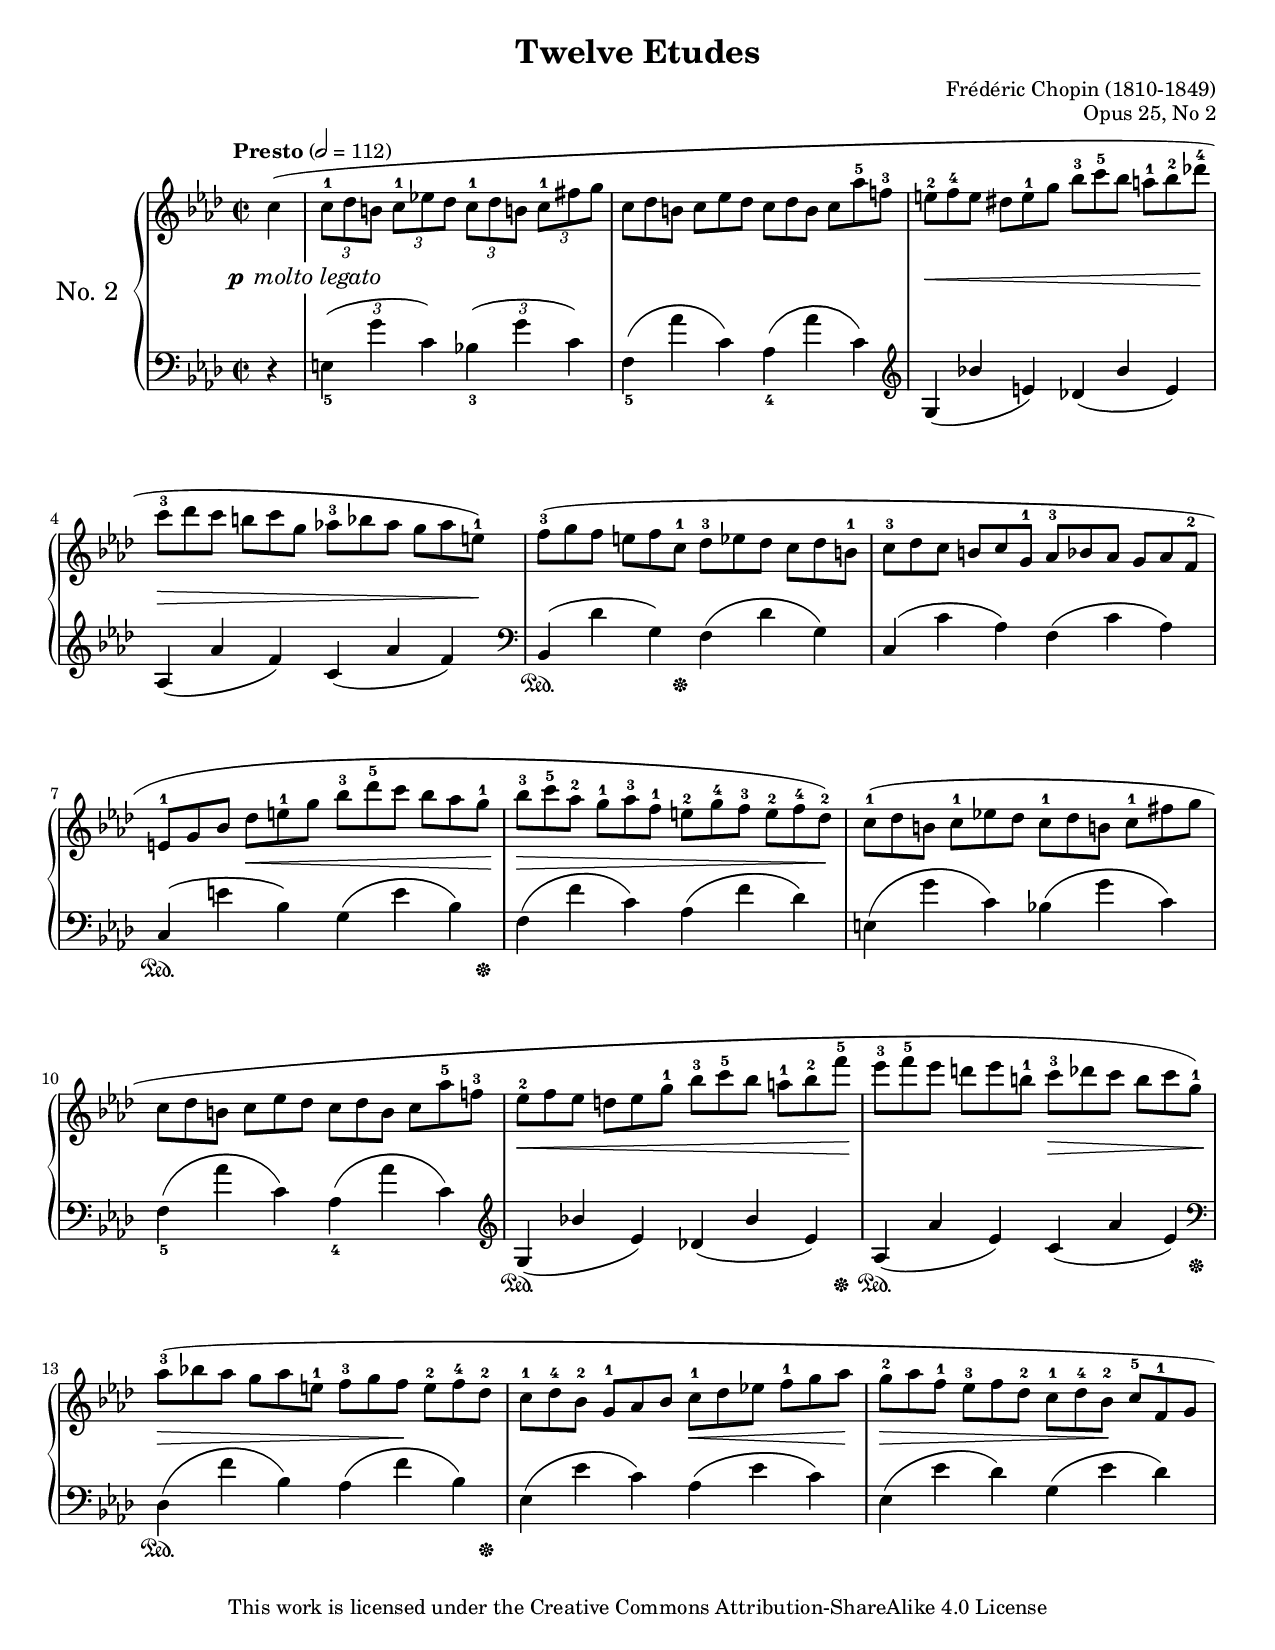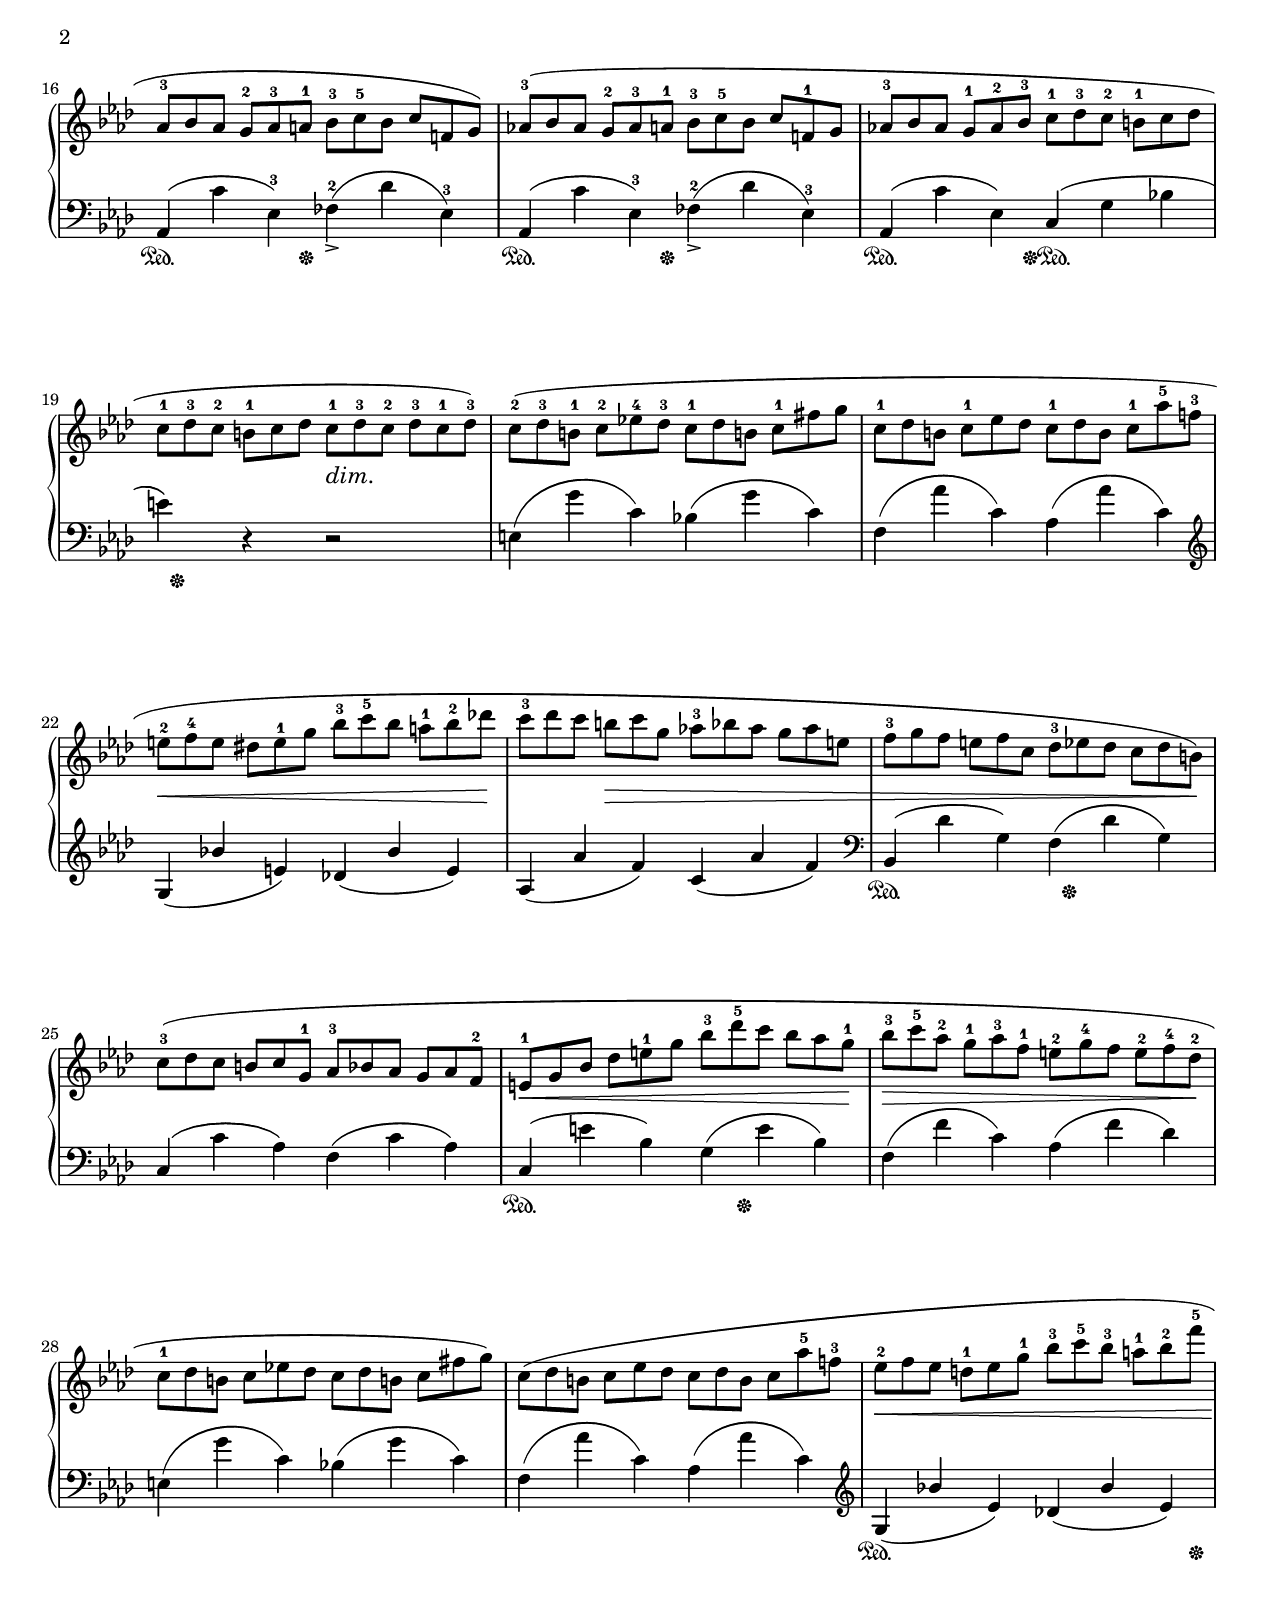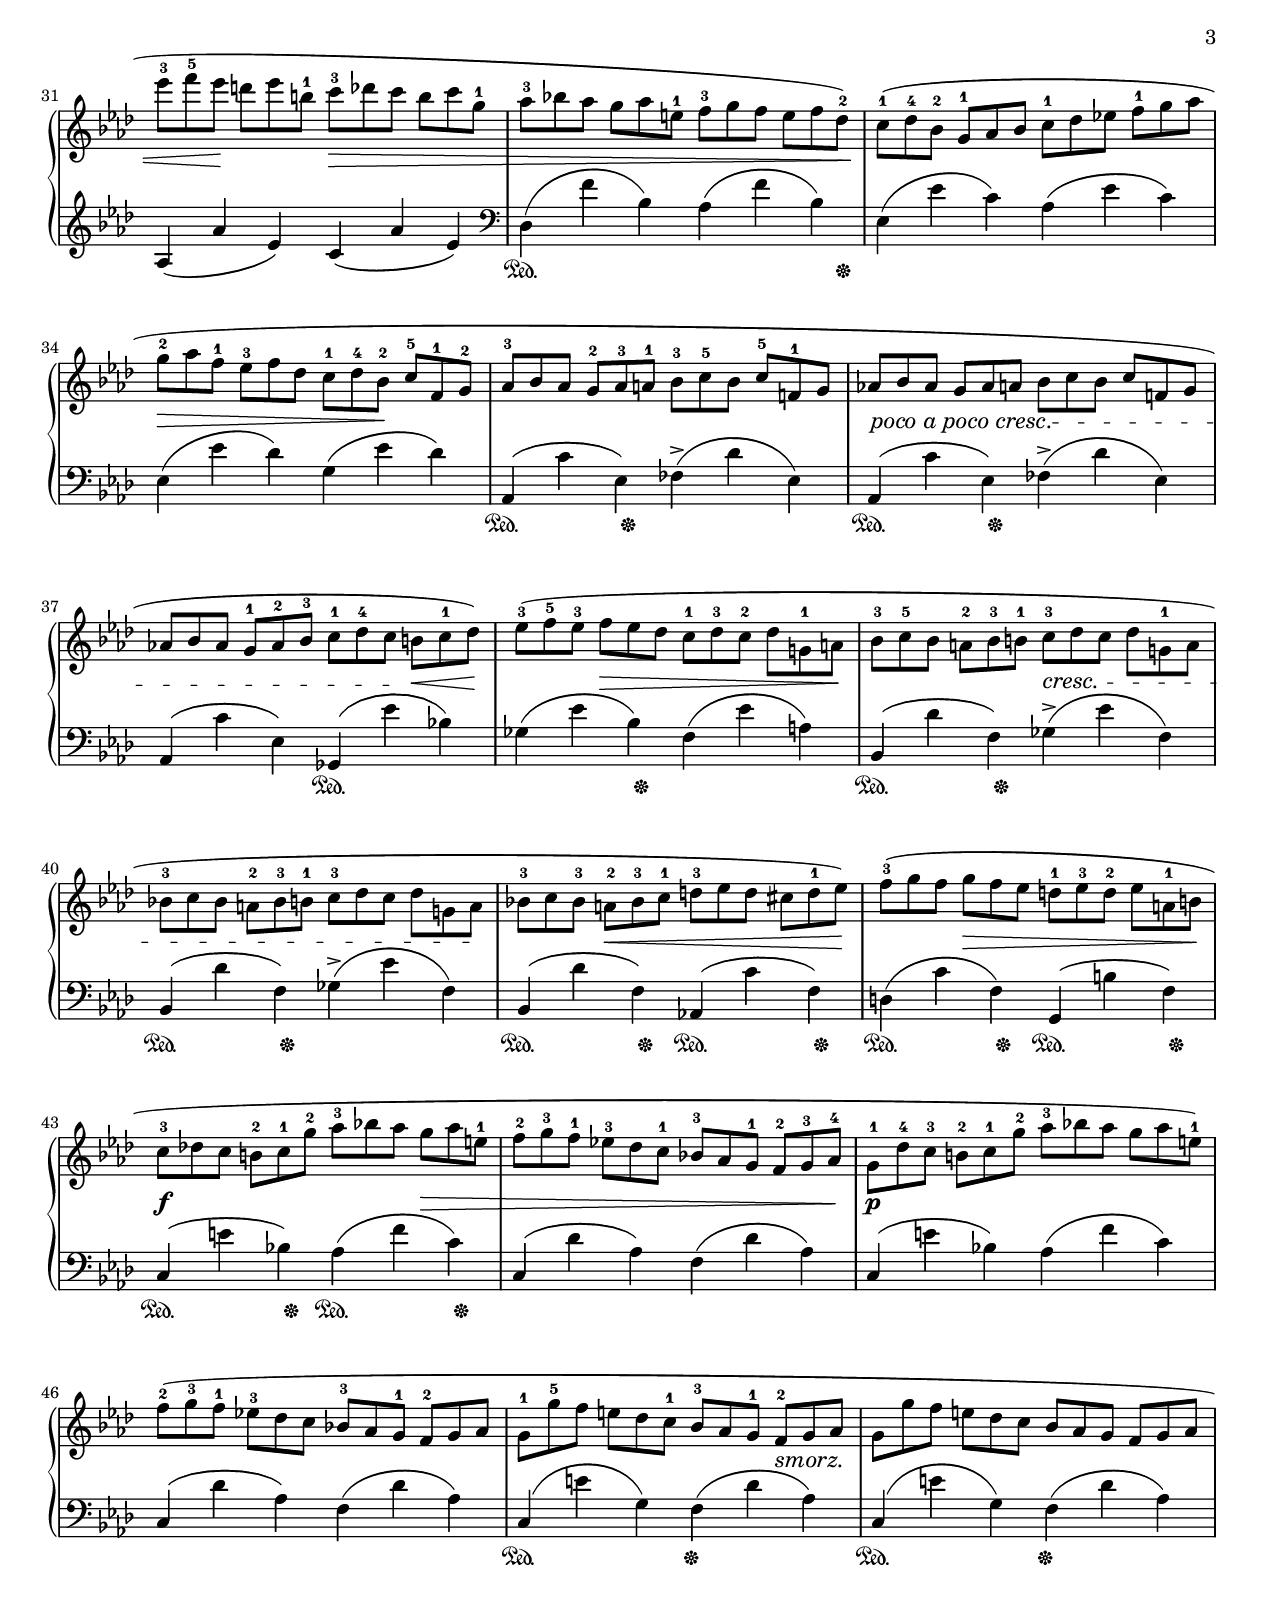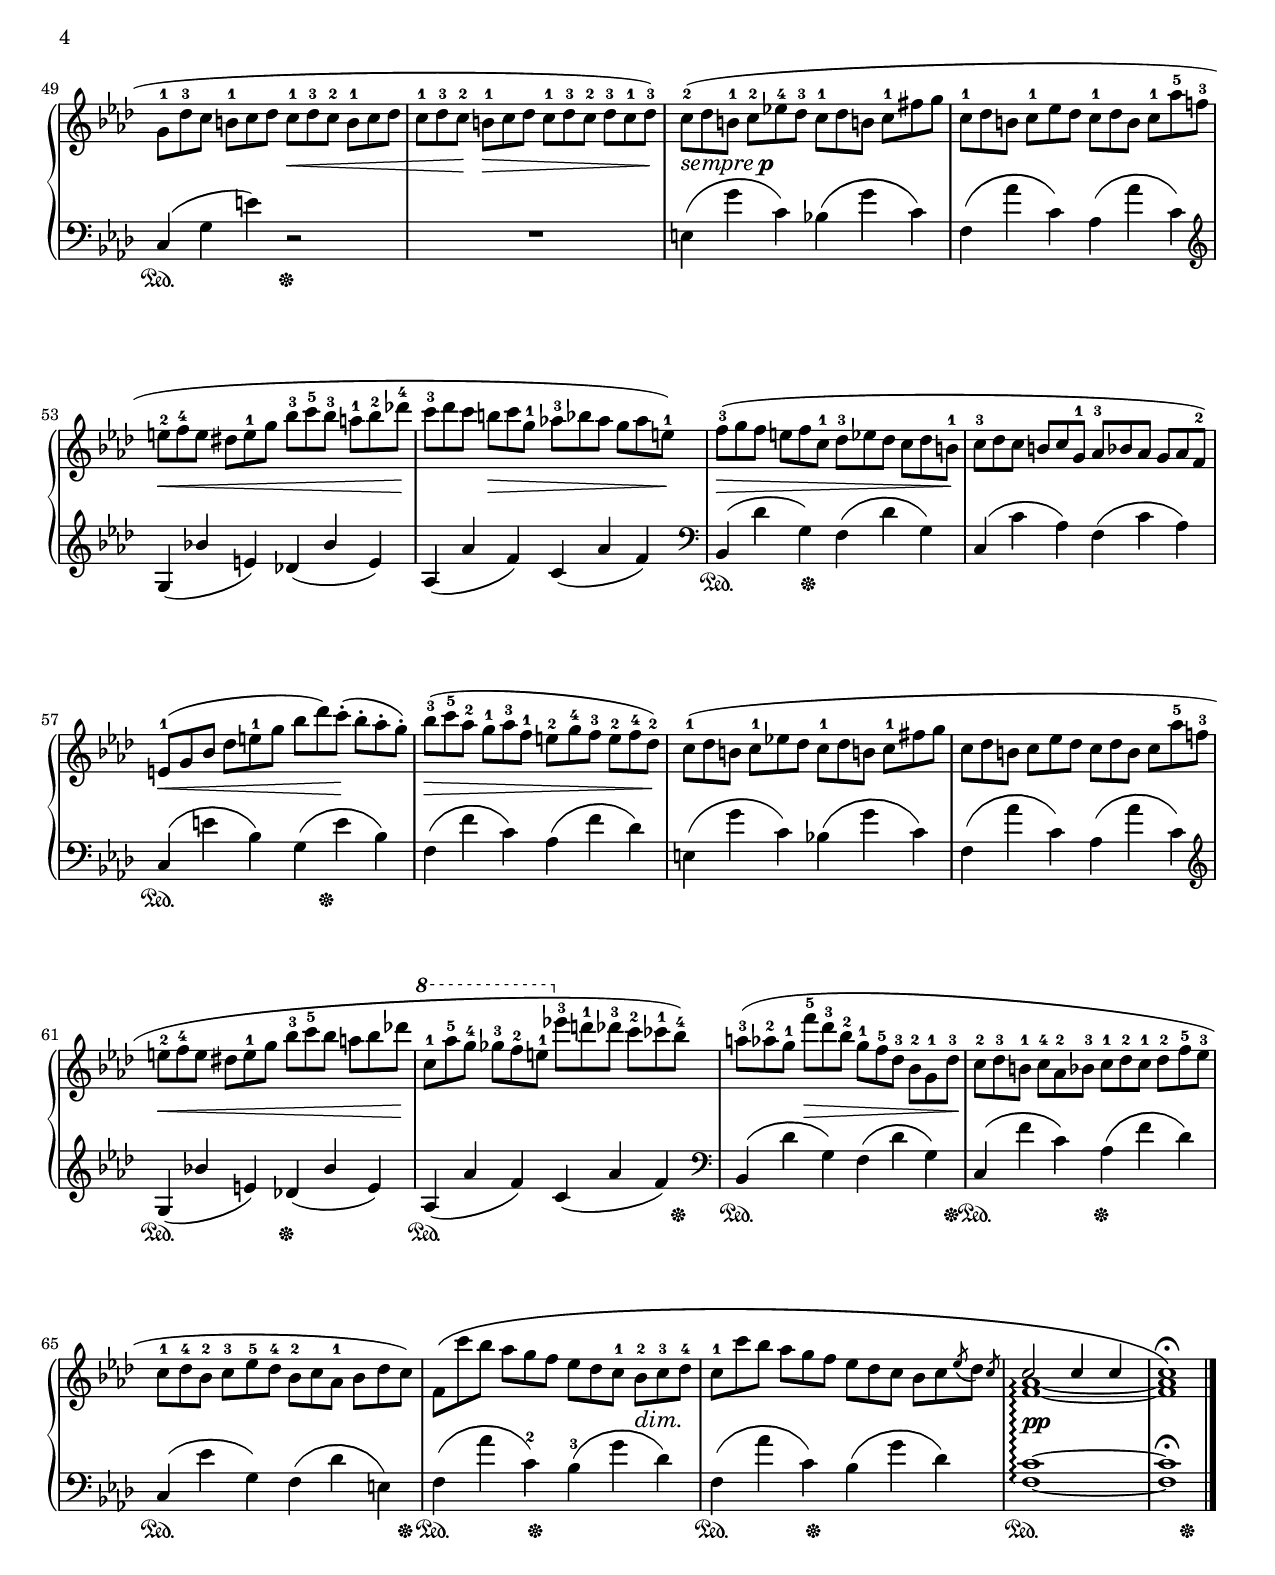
\version "2.24.1"
\language "english"

\include "includes/header-paper.ily"
%...+....1....+....2....+....3....+....4....+....5....+....6....+....7....+....
\version "2.24.0"

\include "global-variables.ily"

%%% Positions and shapes %%%

slurShapeA = \shape #'(
                        ((0 . 0) (0 . 0) (0 . 0) (3 . 0))
                        ((0 . 0) (0 . 0) (0 . 0) (0 . 0))
                      )
                      \etc
slurShapeB = \shape #'(
                        ((0 . -1) (0 . 0.5) (0 . 0.5) (0 . -1.5))
                        ((0 . 0) (0 . 0) (0 . 0) (0 . 0))
                      )
                      \etc
slurShapeC = \shape #'(
                        ((0 . 0) (0 . 0) (0 . 1.5) (0 . 0))
                        ((0 . 0) (0 . 0) (0 . 0) (0 . 0))
                      )
                      \etc
slurShapeD = \shape #'(
                        ((0 . 0) (0 . 0) (0 . 0) (3 . 0))
                        ((0 . -0.25) (0 . 0.5) (0 . 0.5) (0 . 0))
                      )
                      \etc
slurShapeE = \shape #'(
                        ((0 . 0) (0 . 0) (0 . 0) (3 . 0))
                        ((0 . -1.5) (0 . 0.5) (0 . 0.25) (0 . -0.5))
                      )
                      \etc
slurShapeF = \shape #'(
                        ((0 . -1.25) (0 . 1.5) (0 . 0) (0 . 0))
                        ((0 . 0) (0 . 0) (0 . 0) (0 . 0))
                      )
                      \etc
slurShapeG = \shape #'(
                        ((0 . 0) (0 . 0) (0 . 0) (0 . 0))
                        ((0 . -3) (2 . 1.5) (0 . 1) (0 . 0))
                      )
                      \etc
slurShapeH = \shape #'(
                        ((0 . 0) (0 . 0) (0 . 0) (0 . 0))
                        ((0 . 0) (0 . 0) (-2 . 1.5) (0 . -3))
                      )
                      \etc
                      
slurPositionA = \tweak positions #'(4 . 0) \etc
slurPositionB = \tweak positions #'(3 . 0) \etc

%%% Music %%%

global = {
  \time 2/2
  \set Timing.beamExceptions = #'()
  \set Timing.baseMoment = #(ly:make-moment 1/4)
  \set Timing.beatStructure = 1,1,1,1
  \key f \minor
  \accidentalStyle piano
}

rightHand = \relative c'' {
  \clef treble
  \global
  \override Fingering.avoid-slur = #'inside
  \tempo "Presto" 2 = 112

  \partial 4 c4(
  \tuplet 3/2 4 { c8-1 df b  c-1 ef df  c-1 df b  c-1 fs g } |
  \scaleDurations 2/3 {
    c,8 df b  c ef df  c df b  c af'-5 f-3 |
    e8-2 f-4 e  ds e-1 g  bf-3 c-5 bf  a-1 bf-2 df-4 |
    c8-3 df c  b c g  af-3 bf af  g af e-1) |
    f8-\slurShapeG (-3 g f  e f c-1  df-3 ef df  c df b-1 |
    c8-3 df c  b c g-1  af-3 bf af  g af f-2 |
    e8-1 g bf  df e-1 g  bf-3 df-5 c  bf af g-1 |
    bf8-3 c-5 af-2  g-1 af-3 f-1  e-2 g-4 f-3  e-2 f-4 df)-2 |
    
    \barNumberCheck 9
    c8-\slurShapeH (-1 df b  c-1 ef df  c-1 df b  c-1 fs g |
    c,8 df b  c ef df  c df b  c af'-5 f-3 |
    ef8-2 f ef  d ef g-1  bf-3 c-5 bf  a-1 bf-2 f'-5 |
    ef8-3 f-5 ef  d ef b-1  c-3 df c  b c g)-1 |
    af8-3( bf af  g af e-1  f-3 g f  e-2 f-4 df-2 |
    c8-1 df-4 bf-2  g-1 af bf  c-1 df ef  f-1 g af |
    g8-2 af f-1  ef-3 f df-2  c-1 df-4 bf-2  c-5 f,-1 g |
    af8-3 bf af  g-2 af-3 a-1  bf-3 c-5 bf  c f, g) |
    
    \barNumberCheck 17
    af8(-3 bf af  g-2 af-3 a-1  bf-3 c-5 bf  c f,-1 g |
    af8-3 bf af  g-1 af-2 bf-3  c-1 df-3 c-2  b-1 c df |
    c8-1 df-3 c-2  b-1 c df  c-1 df-3 c-2  df-3 c-1 df)-3 |
    c8-2-\slurShapeA ( df-3 b-1  c-2 ef-4 df-3  c-1 df b  c-1 fs g |
    c,8-1 df b  c-1 ef df  c-1 df b  c-1 af'-5 f-3 |
    e8-2 f-4 e  ds e-1 g  bf-3 c-5 bf  a-1 bf-2 df |
    c8-3 df c  b c g  af-3 bf af  g af e |
    f8-3 g f  e f c  df-3 ef df  c df b) |
    
    \barNumberCheck 25
    c8-\slurShapeB (-3 df c  b c g-1  af-3 bf af  g af f-2 |
    e8-1 g bf  df e-1 g  bf-3 df-5 c  bf af g-1 |
    bf8-3 c-5 af-2  g-1 af-3 f-1  e-2 g-4 f  e-2 f-4 df-2 |
    c8-1 df b  c ef df  c df b  c fs g) |
    c,8-\slurShapeC ( df b  c ef df  c df b  c af'-5 f-3 |
    ef8-2 f ef  d-1 ef g-1  bf-3 c-5 bf-3  a-1 bf-2 f'-5 |
    ef8-3 f-5 ef  d ef b-1  c-3 df c  b c g-1 |
    af-3 bf af  g af e-1  f-3 g f  e f df-2) |
    
    \barNumberCheck 33
    c8(-1 df-4 bf-2  g-1 af bf  c-1 df ef  f-1 g af |
    g8-2 af f-1  ef-3 f df  c-1 df-4 bf-2  c-5 f,-1 g-2 |
    af8-3 bf af  g-2 af-3 a-1  bf-3 c-5 bf  c-5 f,-1 g |
    af8 bf af  g af a  bf c bf  c f, g |
    af8 bf af  g-1 af-2 bf-3  c-1 df-4 c  b c-1 df) |
    \stemDown
    ef8-3( f-5 ef-3  f ef df   c-1 df-3 c-2  df g,-1 a |
    bf8-3 c-5 bf  a-2 bf-3 b-1  c-3 df c  df g,-1 a |
    bf8-3 c bf  a-2 bf-3 b-1  c-3 df c  df g, a |
    
    \barNumberCheck 41
    bf8-3 c bf-3  a-2 bf-3 c-1  d-3 ef d  cs d-1 ef) |
    f8-3( g f  g f ef  d-1 ef-3 d-2  ef a,-1 b |
    c8-3 df c  b-2 c-1 g'-2  af-3 bf af  g af e-1 |
    \stemNeutral
    f-2 g-3 f-1  ef-3 df c-1  bf-3 af g-1 f-2 g-3 af-4 |
    g-1 df'-4 c-3  b-2 c-1 g'-2  af-3 bf af  g af e-1)
    f-2( g-3 f-1  ef-3 df c  bf-3 af g-1 f-2 g af |
    g8-1 g'-5 f  e df c-1  bf-3 af g-1  f-2 g af |
    g8 g' f  e df c  bf af g  f g af |
    
    \barNumberCheck 49
    g8-1 df'-3 c  b-1 c df  c-1 df-3 c-2  b-1 c df |
    c-1 df-3 c-2  b-1 c df  c-1 df-3 c-2  df-3 c-1 df-3) |
    c8-\slurShapeD (-2 df b-1  c-2 ef-4 df-3  c-1 df b  c-1 fs g |
    c,8-1 df b c-1 ef df c-1 df b c-1 af'-5 f-3 |
    e8-2 f-4 e  ds e-1 g  bf-3 c-5 bf-3  a-1 bf-2 df-4 |
    c8-3 df c  b c g-1 af-3 bf af  g af e)-1 |
    f8(-3 g f  e f c-1  df-3 ef df  c df b-1 |
    c8-3 df c  b c g-1  af-3 bf af  g af f)-2 |
    
    \barNumberCheck 57
    e8(-1 g bf  df e-1 g  bf df) c-.(  bf-. af-. g-.) |
    bf8(-3 c-5 af-2  g-1 af-3 f-1  e-2 g-4 f-3  e-2 f-4 df)-2 |
    c8-\slurShapeE (-1 df b  c-1 ef df c-1 df b  c-1 fs g |
    c,8 df b  c ef df  c df b  c af'-5 f-3 |
    e8-2 f-4 e  ds e-1 g  bf-3 c-5 bf  a bf df |
    \ottava 1 c-1 af'-5 g-4  gf-3 f-2 e-1  \ottava 0 ef-3 d-1 df-3  
      c-2 cf-1 bf-4) |
    a-\slurShapeF (-3 af-2 g-1  f'-5 df-3 bf-2  g-1 f-5 df-3  bf-2 g-1 df'-3 |
    c8-2 df-3 b-1  c-4 af-2 bf-3  c-1 df-2 c-1  df-2 f-5 ef-3 |
    
    \barNumberCheck 65
    c8-1 df-4 bf-2  c-3 ef-5 df-4  bf-2 c af-1  bf df c) |
    f,8-\slurPositionA \( c'' bf  af g f  ef df c-1  bf-2 c-3 df-4 |
    c8-1 c' bf  af g f  ef df c  bf c \afterGrace { \acciaccatura { ef8 } df8 }
      { \slashFlag c8 } |
  }
  << 
    { \voiceOne c2 c4 c | c1\)\fermata | } 
    \new Voice { \voiceTwo <f, af>1~\arpeggio | q | } 
  >>
  \bar "|."
}

leftHand = \relative e {
  \clef bass
  \global
  
  \partial 4 r4
  \omit TupletBracket
  \tupletUp
  \tuplet 3/2 2 { e4(_5 g' c,)  bf(_3 g' c,) } |
  \scaleDurations 2/3 {
    f,4(_5 af' c,)  af(_4 af' c,) |
    \stemUp
    \clef treble g4( bf' e,)  df( bf' e,) |
    af,4( af' f)  c( af' f) |
    \stemNeutral
    \clef bass bf,,4( df' g,)  f( df' g,) |
    c,4( c' af)  f( c' af) |
    c,4( e' bf)  g( e' bf) |
    f4( f' c)  af( f' df) |
    
    \barNumberCheck 9
    e,4( g' c,)  bf( g' c,) |
    f,4(_5 af' c,)  af(_4 af' c,) |
    \stemUp
    \clef treble g4( bf' ef,)  df( bf' ef,) |
    af,4( af' ef)  c( af' ef) |
    \stemNeutral
    \clef bass df,4( f' bf,)  af( f' bf,) |
    ef,4( ef' c)  af( ef' c) |
    ef,4( ef' df)  g,( ef' df) |
    af,4( c' ef,)-3  ff(_>-2 df' ef,)-3 |
    
    \barNumberCheck 17
    af,4( c' ef,)-3  ff(_>-2 df' ef,)-3 |
    af,4( c' ef,)  c( g' bf |
  }
  e4) r r2 |
  \scaleDurations 2/3 {
    e,4( g' c,)  bf( g' c,) |
    f,4( af' c,)  af( af' c,) |
    \stemUp
    \clef treble g4( bf' e,)  df( bf' e,) |
    af,4( af' f)  c( af' f) |
    \stemNeutral
    \clef bass bf,,4( df' g,)  f( df' g,) |
    
    \barNumberCheck 25
    c,4( c' af)  f( c' af) |
    c,4( e' bf)  g( e' bf) |
    f4( f' c)  af( f' df) |
    e,4( g' c,)  bf( g' c,) |
    f,4( af' c,)  af( af' c,) |
    \stemUp
    \clef treble g4( bf' ef,)  df( bf' ef,) |
    af,4( af' ef)  c( af' ef) |
    \stemNeutral
    \clef bass df,4( f' bf,)  af( f' bf,) |
    
    \barNumberCheck 33
    ef,4( ef' c)  af( ef' c) |
    ef,4( ef' df)  g,( ef' df) |
    af,4( c' ef,)  ff->( df' ef,) |
    af,4( c' ef,)  ff->( df' ef,) |
    af,4( c' ef,)  gf,( ef'' bf) |
    gf4( ef' bf)  f( ef' a,) |
    bf,4( df' f,)  gf->( ef' f,) |
    bf,4( df' f,)  gf->( ef' f,) |
    
    \barNumberCheck 41
    bf,4( df' f,)  af,( c' f,) |
    d4( c' f,)  g,( b' f) |
    c4( e' bf)  af( f' c) |
    c,4( df' af)  f( df' af) |
    c,4( e' bf)  af( f' c) |
    c,4( df' af)  f( df' af) |
    c,4( e' g,) f( df' af) |
    c,4( e' g,) f( df' af) |
    
    \barNumberCheck 49
    c,4-\slurPositionB ( g' e')
  }
  r2 |
  R1 |
  \scaleDurations 2/3 {
    e,4( g' c,)  bf( g' c,) |
    f,4( af' c,)  af( af' c,) |
    \stemUp
    \clef treble g4( bf' e,)  df( bf' e,) |
    af,4( af' f)  c( af' f) |
    \stemNeutral
    \clef bass bf,,4( df' g,)  f( df' g,) |
    c,4( c' af)  f( c' af) |
    
    \barNumberCheck 57
    c,4( e' bf)  g( e' bf) |
    f4( f' c)  af( f' df) |
    e,4( g' c,)  bf( g' c,) |
    f,4( af' c,)  af( af' c,) |
    \stemUp
    \clef treble g4( bf' e,)  df( bf' e,) |
    af,4( af' f)  c( af' f) |
    \stemNeutral
    \clef bass bf,,4( df' g,)  f( df' g,) |
    c,4( f' c)  af( f' df) |
    
    \barNumberCheck 65
    c,4( ef' g,)  f( df' e,) |
    f4( af' c,)-2  bf(-3 g' df) |
    f,4( af' c,)  bf( g' df) |
  }
  <f, c'>1~\arpeggio |
  q\fermata |
}

dynamics = {
  \override TextScript.Y-offset = -0.5
  \partial 4 \tag layout { s4-\tweak X-offset -4 ^\pMoltoLegato }
             \tag midi   { s4\p }
  s1 * 2 |
  s2...\< s16\! |
  s2...\> s16\! |
  s1 * 2 |
  s4 s2\< s8. s16\! |
  s2...\> s16\! |
  
  \barNumberCheck 9
  s1 * 2 |
  s2...\< s16\! |
  s2 s4..\> s16\! |
  s2\> s8. s16\! s4 |
  s2 s4..\< s16\! |
  s2\> s8. s16\! s4 |
  s1 |
  
  \barNumberCheck 17
  s1 * 2 |
  s2 s^\dimMarkup |
  s1 * 2 |
  s2...\< s16\! |
  s4 s2.\> |
  s2... s16\! |
  
  \barNumberCheck 25
  s1 |
  s2...\< s16\! |
  s2...\> s16\! |
  s1 * 2 |
  s1\< |
  s8. s16\! s4 s2\> |
  s2... s16\! |
  
  \barNumberCheck 33
  s1 |
  s2\> s8. s16\! s4 |
  s1 |
  \pocoAPocoCresc s1\startTextSpan |
  s2 s8. s16\stopTextSpan s8.\< s16\! |
  s4 s2\> s8. s16\! |
  s2 s\cresc |
  s2... s16\! |
  
  \barNumberCheck 41
  s4 s2\< s8. s16\! |
  s4 s2\> s8. s16\! |
  s2.\f s4\> |
  s2... s16\! |
  s1\p |
  s1 |
  s2. s4^\smorz |
  s1 | 
  
  \barNumberCheck 49
  s2 s\< |
  s8. s16\! s2\> s8. s16\! |
  \tag layout { s1^\sempreP | }
  \tag midi   { s1\p | }
  s1 | 
  s2...\< s16\! |
  s4 s2\> s8. s16\! |
  s2...\> s16\! |
  s1 |
  
  \barNumberCheck 57
  s2\< s8. s16\! s4 |
  s2...\> s16\! |
  s1 * 2 |
  s2...\< s16\! |
  s1 |
  s4 s2\> s8. s16\! |
  s1 |
  
  \barNumberCheck 65
  s1 |
  s2. s4^\dimMarkup |
  s1 |
  s1-\tweak X-offset 0.25 \pp |
}

pedal = {
  \partial 4 s4
  s1 * 4 |
  s4..\sd s16\su s2 |
  s1 |
  s2...\sd s16\su |
  s1 |
  
  \barNumberCheck 9
  s1 * 2 |
  s2...\sd s16\su |
  s2...\sd \override SustainPedal.Y-offset = 2 s16\su |
  s2...\sd s16\su |
  \revert SustainPedal.Y-offset
  s1 * 2 |
  s4..\sd s16\su s2 |
  
  \barNumberCheck 17
  s4..\sd s16\su s2 |
  s2\sd s\su\sd |
  s16 s\su s8 s2. |
  s1 * 4 |
  s2\sd s16 s8.\su s4 |
  
  \barNumberCheck 25
  s1 |
  s2\sd s8 s4.\su |
  s1 * 3 |
  s2...\sd s16\su |
  s1 |
  s2...\sd s16\su |
  
  \barNumberCheck 33
  s1 * 2 |
  s4\sd s8 s\su s2 |
  s4\sd s8 s\su s2 |
  s2 s\sd |
  s4. s8\su s2 |
  s4\sd s8 s\su s2 |
  s4\sd s8 s\su s2 |
  
  \barNumberCheck 41
  \repeat unfold 3 { s4\sd s8 s\su s4\sd s8 s\su | }
  s1 * 3 |
  s2\sd s\su |
  s2\sd s\su |
  
  \barNumberCheck 49
  s2\sd s\su |
  s1 * 5 |
  s4\sd s8 s\su s2 |
  s1 |
  
  \barNumberCheck 57
  s2\sd s8 s\su s4 |
  s1 * 3 |
  s2\sd s\su |
  s2...\sd \override SustainPedal.Y-offset = 2 s16\su |
  s2...\sd s16\su |
  s2\sd s\su |
  \revert SustainPedal.Y-offset
  
  \barNumberCheck 65
  s2...\sd s16\su |
  s4\sd s8 s\su s2 |
  s4\sd s8 s\su s2 |
  s1\sd |
  s2 s\su |
}

forceBreaks = {
  \partial 4 s4\noBreak
  \repeat unfold 5 { s1\noBreak s1\noBreak s1\break } \pageBreak
  \barNumberCheck 16
  \repeat unfold 5 { s1\noBreak s1\noBreak s1\break } \pageBreak
  \barNumberCheck 31
  \repeat unfold 6 { s1\noBreak s1\noBreak s1\break } \pageBreak
  \barNumberCheck 49
  \repeat unfold 3 { s1\noBreak s1\noBreak s1\noBreak s1\break }
  s1\noBreak s1\noBreak s1\noBreak s1\break\noPageBreak
  \barNumberCheck 65
  s1\noBreak s1\noBreak s1\noBreak s1\noBreak s1\pageBreak
}

etudeTwoHeader = \header {
  title = "Twelve Etudes"
  composer = "Frédéric Chopin (1810-1849)"
  opus = "Opus 25, No 2"
}

etudeTwoMusic = \score {
  \header {
      opus = "Opus 25, No 2"
  }
  \keepWithTag layout
  \new PianoStaff \with { instrumentName = \markup \huge "No. 2" } <<
    \set PianoStaff.connectArpeggios = ##t
    \new Staff = "upper" \rightHand
    \new Dynamics \dynamics
    \new Staff = "lower" \leftHand
    \new Dynamics \pedal
    \new Devnull \forceBreaks
  >>
}

etudeTwoMidi = \book {
  \bookOutputName "etude-op25-no2"
  \score { 
    \keepWithTag midi
    <<
      \new Staff = "upper" << \rightHand \dynamics \pedal >>
      \new Staff = "lower" << \leftHand \dynamics \pedal >>
    >>
    \midi {}
  }
}


% \pointAndClickOff % <-- uncomment me for smaller PDF size

\etudeTwoMusic
\etudeTwoMidi
